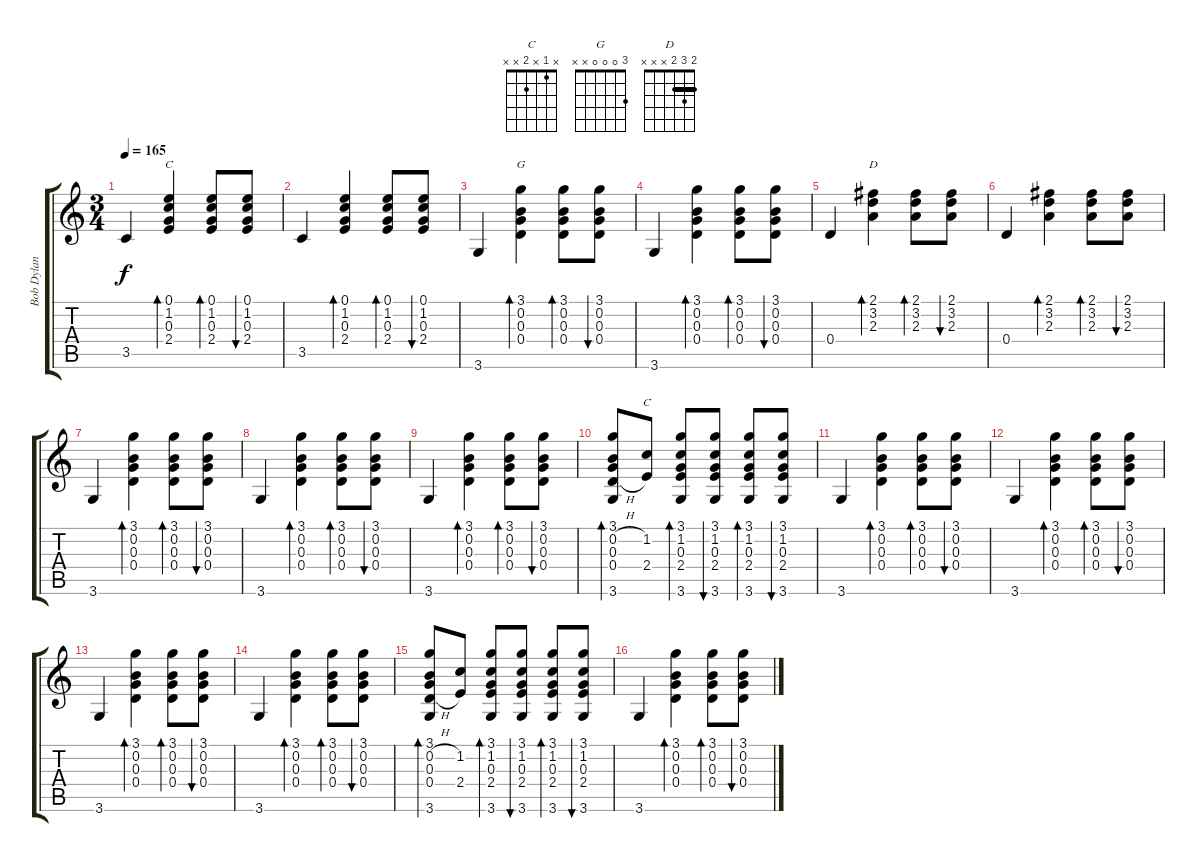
\track ("Bob Dylan Guitar" "Bob Dylan ") {instrument acousticguitarnylon}
\staff {score tabs}
\tuning (E4 B3 G3 D3 A2 E2) {hide}
\chord ("C" 0 1 0 2 x x)
\chord ("G" 3 0 0 0 x x)
\chord ("D" 2 3 2 x x x) {barre 2}
\chord ("C" x 1 x 2 x x)
\ts (3 4)
\tempo 165
\clef g2
\ks c
3.5.4{dy f} (0.1 1.2 0.3 2.4).4{bd 60 ch "C"} (0.1 1.2 0.3 2.4).8{bd 60} (0.1 1.2 0.3 2.4).8{bu 60} |
3.5.4 (0.1 1.2 0.3 2.4).4{bd 60} (0.1 1.2 0.3 2.4).8{bd 60} (0.1 1.2 0.3 2.4).8{bu 60} |
3.6.4 (3.1 0.2 0.3 0.4).4{bd 60 ch "G"} (3.1 0.2 0.3 0.4).8{bd 60} (3.1 0.2 0.3 0.4).8{bu 60} |
3.6.4 (3.1 0.2 0.3 0.4).4{bd 60} (3.1 0.2 0.3 0.4).8{bd 60} (3.1 0.2 0.3 0.4).8{bu 60} |
0.4.4 (2.1 3.2 2.3).4{bd 60 ch "D"} (2.1 3.2 2.3).8{bd 60} (2.1 3.2 2.3).8{bu 60} |
0.4.4 (2.1 3.2 2.3).4{bd 60} (2.1 3.2 2.3).8{bd 60} (2.1 3.2 2.3).8{bu 60} |
3.6.4 (3.1 0.2 0.3 0.4).4{bd 60} (3.1 0.2 0.3 0.4).8{bd 60} (3.1 0.2 0.3 0.4).8{bu 60} |
3.6.4 (3.1 0.2 0.3 0.4).4{bd 60} (3.1 0.2 0.3 0.4).8{bd 60} (3.1 0.2 0.3 0.4).8{bu 60} |
3.6.4 (3.1 0.2 0.3 0.4).4{bd 60} (3.1 0.2 0.3 0.4).8{bd 60} (3.1 0.2 0.3 0.4).8{bu 60} |
(3.1 0.2{h} 0.3 0.4{h} 3.6).8{bd 60} (1.2 2.4).8{ch "C"} (3.1 1.2 0.3 2.4 3.6).8{bd 60} (3.1 1.2 0.3 2.4 3.6).8{bu 60} (3.1 1.2 0.3 2.4 3.6).8{bd 60} (3.1 1.2 0.3 2.4 3.6).8{bu 60} |
3.6.4 (3.1 0.2 0.3 0.4).4{bd 60} (3.1 0.2 0.3 0.4).8{bd 60} (3.1 0.2 0.3 0.4).8{bu 60} |
3.6.4 (3.1 0.2 0.3 0.4).4{bd 60} (3.1 0.2 0.3 0.4).8{bd 60} (3.1 0.2 0.3 0.4).8{bu 60} |
3.6.4 (3.1 0.2 0.3 0.4).4{bd 60} (3.1 0.2 0.3 0.4).8{bd 60} (3.1 0.2 0.3 0.4).8{bu 60} |
3.6.4 (3.1 0.2 0.3 0.4).4{bd 60} (3.1 0.2 0.3 0.4).8{bd 60} (3.1 0.2 0.3 0.4).8{bu 60} |
(3.1 0.2{h} 0.3 0.4{h} 3.6).8{bd 60} (1.2 2.4).8 (3.1 1.2 0.3 2.4 3.6).8{bd 60} (3.1 1.2 0.3 2.4 3.6).8{bu 60} (3.1 1.2 0.3 2.4 3.6).8{bd 60} (3.1 1.2 0.3 2.4 3.6).8{bu 60} |
3.6.4 (3.1 0.2 0.3 0.4).4{bd 60} (3.1 0.2 0.3 0.4).8{bd 60} (3.1 0.2 0.3 0.4).8{bu 60}
